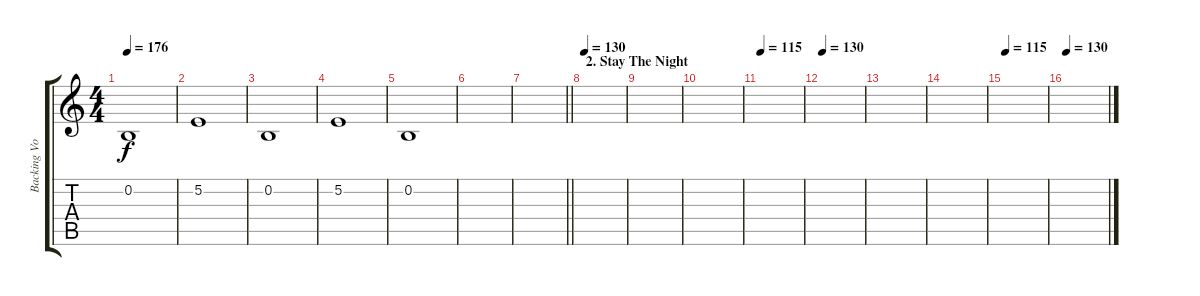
\track ("Backing Vocals" "Backing Vo") {instrument bassoon}
\staff {score tabs}
\tuning (E4 B3 G3 D3 A2 E2) {hide}
\ts (4 4)
\tempo 176
\clef g2
\ks c
0.2.1{dy f} |
5.2.1 |
0.2.1 |
5.2.1 |
0.2.1 |
|
\barLineRight lightlight
|
\section ("" "2. Stay The Night")
\tempo 130
|
|
|
\tempo 115
|
\tempo 130
|
|
|
\tempo 115
|
\tempo 130
